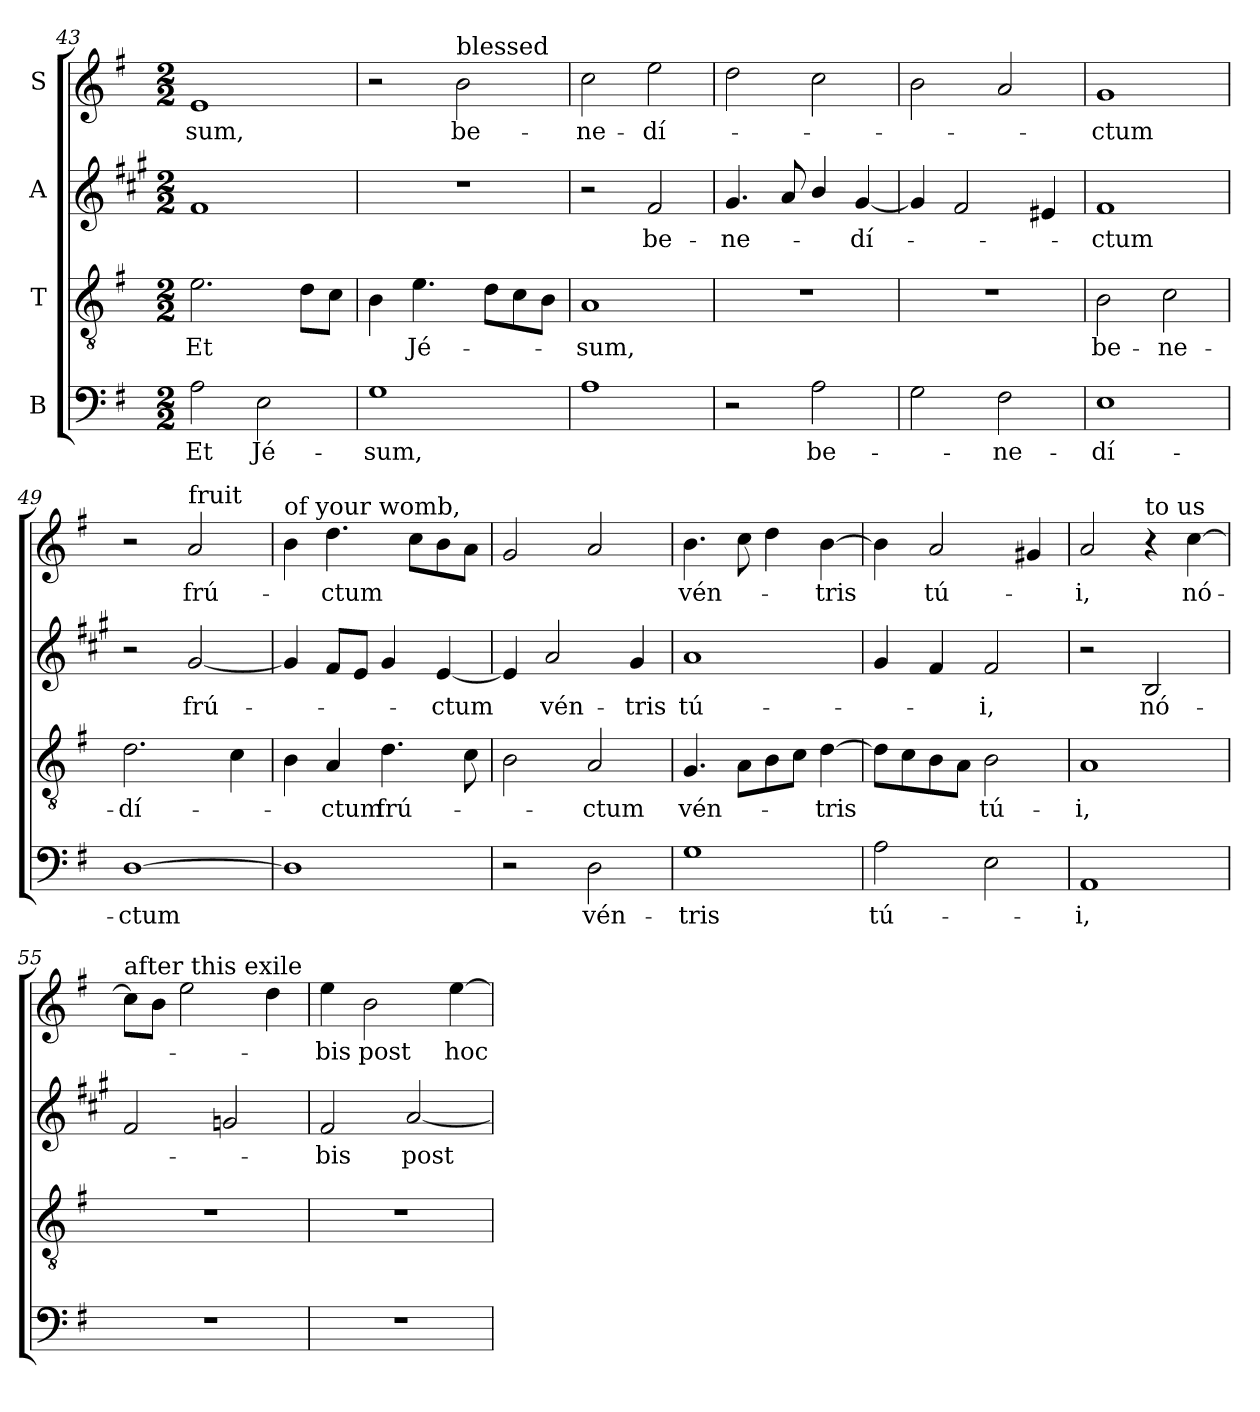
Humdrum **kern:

**kern	**text	**kern	**text	**kern	**text	**kern	**text
*part4	*part4	*part3	*part3	*part2	*part2	*part1	*part1
*staff4	*staff4	*staff3	*staff3	*staff2	*staff2	*staff1	*staff1
*I"B	*	*I"T	*	*I"A	*	*I"S	*
*clefF4	*	*clefGv2	*	*clefG2	*	*clefG2	*
*	*	*	*	*ITrd1c2	*	*	*
*k[f#]	*	*k[f#]	*	*k[f#]	*	*k[f#]	*
*G:	*	*G:	*	*G:	*	*G:	*
*M2/2	*	*M2/2	*	*M2/2	*	*M2/2	*
=43	=43	=43	=43	=43	=43	=43	=43
!	!LO:LY:b	!	!LO:LY:b	!	!	!	!LO:LY:b
2A\	Et	2.e\	Et	1e	.	1e	-sum,
!	!LO:LY:b	!	!	!	!	!	!
2E\	Jé-	.	.	.	.	.	.
.	.	8d\L	.	.	.	.	.
.	.	8c\J	.	.	.	.	.
=44	=44	=44	=44	=44	=44	=44	=44
!	!LO:LY:b	!	!	!	!	!	!
1G	-sum,	4B\	.	1r	.	2r	.
!	!	!	!LO:LY:b	!	!	!	!
.	.	4.e\	Jé-	.	.	.	.
!	!	!	!	!	!	!LO:TX:a:t=blessed	!
!	!	!	!	!	!	!	!LO:LY:b
.	.	.	.	.	.	2b\	be-
.	.	8d\L	.	.	.	.	.
.	.	8c\	.	.	.	.	.
.	.	8B\J	.	.	.	.	.
=45	=45	=45	=45	=45	=45	=45	=45
!	!	!	!LO:LY:b	!	!	!	!LO:LY:b
1A	.	1A	-sum,	2r	.	2cc\	-ne-
!	!	!	!	!	!LO:LY:b	!	!LO:LY:b
.	.	.	.	2e/	be-	2ee\	-dí-
=46	=46	=46	=46	=46	=46	=46	=46
!	!	!	!	!	!LO:LY:b	!	!
2r	.	1r	.	4.f#/	-ne-	2dd\	.
.	.	.	.	8g/	.	.	.
!	!LO:LY:b	!	!	!	!	!	!
2A\	be-	.	.	4a/	.	2cc\	.
!	!	!	!	!	!LO:LY:b	!	!
.	.	.	.	[4f#/	-dí-	.	.
!!LO:LB:g=z
=47	=47	=47	=47	=47	=47	=47	=47
2G\	.	1r	.	4f#/]	.	2b\	.
.	.	.	.	2e/	.	.	.
!	!LO:LY:b	!	!	!	!	!	!
2F#\	-ne-	.	.	.	.	2a/	.
.	.	.	.	4d#/	.	.	.
=48	=48	=48	=48	=48	=48	=48	=48
!	!LO:LY:b	!	!LO:LY:b	!	!LO:LY:b	!	!LO:LY:b
1E	-dí-	2B\	be-	1e	-ctum	1g	-ctum
!	!	!	!LO:LY:b	!	!	!	!
.	.	2c\	-ne-	.	.	.	.
=49	=49	=49	=49	=49	=49	=49	=49
!	!LO:LY:b	!	!LO:LY:b	!	!	!	!
[1D	-ctum	2.d\	-dí-	2r	.	2r	.
!	!	!	!	!	!	!LO:TX:a:t=fruit	!
!	!	!	!	!	!LO:LY:b	!	!LO:LY:b
.	.	.	.	[2f#/	frú-	2a/	frú-
.	.	4c\	.	.	.	.	.
=50	=50	=50	=50	=50	=50	=50	=50
!	!	!	!	!	!	!LO:TX:a:t=of your womb,	!
1D]	.	4B\	.	4f#/]	.	4b\	.
!	!	!	!LO:LY:b	!	!	!	!LO:LY:b
.	.	4A/	-ctum	8e/L	.	4.dd\	-ctum
.	.	.	.	8d/J	.	.	.
!	!	!	!LO:LY:b	!	!	!	!
.	.	4.d\	frú-	4f#/	.	.	.
.	.	.	.	.	.	8cc\L	.
!	!	!	!	!	!LO:LY:b	!	!
.	.	.	.	[4d/	-ctum	8b\	.
.	.	8c\	.	.	.	8a\J	.
=51	=51	=51	=51	=51	=51	=51	=51
2r	.	2B\	.	4d/]	.	2g/	.
!	!	!	!	!	!LO:LY:b	!	!
.	.	.	.	2g/	vén-	.	.
!	!LO:LY:b	!	!LO:LY:b	!	!	!	!
2D\	vén-	2A/	-ctum	.	.	2a/	.
!	!	!	!	!	!LO:LY:b	!	!
.	.	.	.	4f#/	-tris	.	.
=52	=52	=52	=52	=52	=52	=52	=52
!	!LO:LY:b	!	!LO:LY:b	!	!LO:LY:b	!	!LO:LY:b
1G	-tris	4.G/	vén-	1g	tú-	4.b\	vén-
.	.	8A\L	.	.	.	8cc\	.
.	.	8B\	.	.	.	4dd\	.
.	.	8c\J	.	.	.	.	.
!	!	!	!LO:LY:b	!	!	!	!LO:LY:b
.	.	[4d\	-tris	.	.	[4b\	-tris
!!LO:PB:g=z
=53	=53	=53	=53	=53	=53	=53	=53
!	!LO:LY:b	!	!	!	!	!	!
2A\	tú-	8d\L]	.	4f#/	.	4b\]	.
.	.	8c\	.	.	.	.	.
!	!	!	!	!	!	!	!LO:LY:b
.	.	8B\	.	4e/	.	2a/	tú-
.	.	8A\J	.	.	.	.	.
!	!	!	!LO:LY:b	!	!LO:LY:b	!	!
2E\	.	2B\	tú-	2e/	-i,	.	.
.	.	.	.	.	.	4g#/	.
=54	=54	=54	=54	=54	=54	=54	=54
!	!LO:LY:b	!	!LO:LY:b	!	!	!	!LO:LY:b
1AA	-i,	1A	-i,	2r	.	2a/	-i,
!	!	!	!	!	!	!LO:TX:a:t=to us	!
!	!	!	!	!	!LO:LY:b	!	!
.	.	.	.	2A/	nó-	4r	.
!	!	!	!	!	!	!	!LO:LY:b
.	.	.	.	.	.	[4cc\	nó-
=55	=55	=55	=55	=55	=55	=55	=55
!	!	!	!	!	!	!LO:TX:a:t=after this exile	!
1r	.	1r	.	2e/	.	8cc\L]	.
.	.	.	.	.	.	8b\J	.
.	.	.	.	.	.	2ee\	.
.	.	.	.	2f/	.	.	.
.	.	.	.	.	.	4dd\	.
=56	=56	=56	=56	=56	=56	=56	=56
!	!	!	!	!	!LO:LY:b	!	!LO:LY:b
1r	.	1r	.	2e/	-bis	4ee\	-bis
!	!	!	!	!	!	!	!LO:LY:b
.	.	.	.	.	.	2b\	post
!	!	!	!	!	!LO:LY:b	!	!
.	.	.	.	[2g/	post	.	.
!	!	!	!	!	!	!	!LO:LY:b
.	.	.	.	.	.	[4ee\	hoc
=	=	=	=	=	=	=	=
*-	*-	*-	*-	*-	*-	*-	*-
